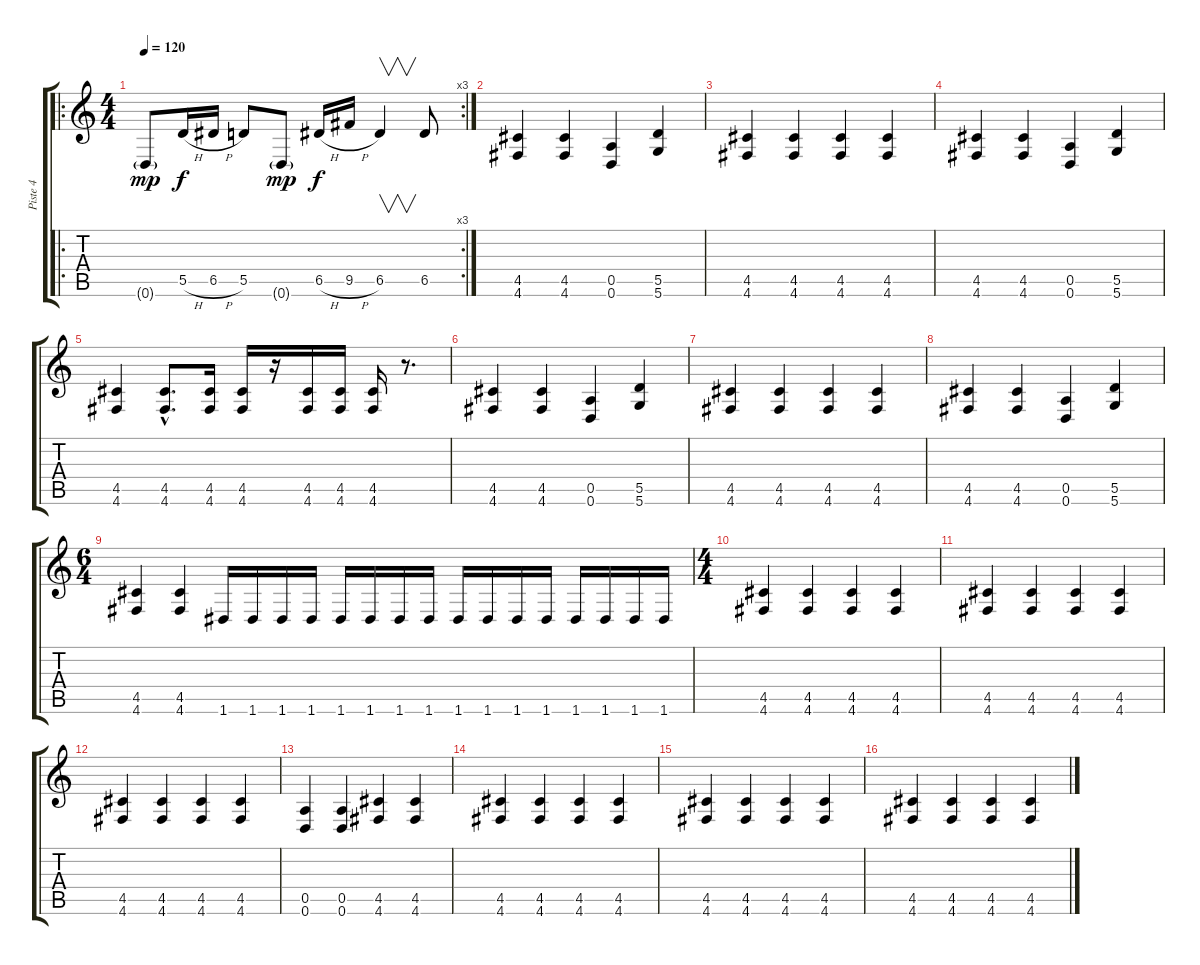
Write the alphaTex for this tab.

\track ("Piste 4" "Piste 4") {instrument distortionguitar}
\staff {score tabs}
\tuning (E4 B3 G3 D3 A2 D2) {hide}
\ro
\rc 3
\ts (4 4)
\tempo 120
\clef g2
\ks c
0.6{g}.8{dy mp} 5.5{h}.16{dy f} 6.5{h}.16 5.5.8 0.6{g}.8{dy mp} 6.5{h}.16{dy f} 9.5{h}.16 6.5.4{v} 6.5.8 |
(4.5 4.6).4 (4.5 4.6).4 (0.5 0.6).4 (5.5 5.6).4 |
(4.5 4.6).4 (4.5 4.6).4 (4.5 4.6).4 (4.5 4.6).4 |
(4.5 4.6).4 (4.5 4.6).4 (0.5 0.6).4 (5.5 5.6).4 |
(4.5 4.6).4 (4.5{hac} 4.6{hac}).8{d} (4.5 4.6).16 (4.5 4.6).16 r.16 (4.5 4.6).16 (4.5 4.6).16 (4.5 4.6).16 r.8{d} |
(4.5 4.6).4 (4.5 4.6).4 (0.5 0.6).4 (5.5 5.6).4 |
(4.5 4.6).4 (4.5 4.6).4 (4.5 4.6).4 (4.5 4.6).4 |
(4.5 4.6).4 (4.5 4.6).4 (0.5 0.6).4 (5.5 5.6).4 |
\ts (6 4)
(4.5 4.6).4 (4.5 4.6).4 1.6.16 1.6.16 1.6.16 1.6.16 1.6.16 1.6.16 1.6.16 1.6.16 1.6.16 1.6.16 1.6.16 1.6.16 1.6.16 1.6.16 1.6.16 1.6.16 |
\ts (4 4)
(4.5 4.6).4 (4.5 4.6).4 (4.5 4.6).4 (4.5 4.6).4 |
(4.5 4.6).4 (4.5 4.6).4 (4.5 4.6).4 (4.5 4.6).4 |
(4.5 4.6).4 (4.5 4.6).4 (4.5 4.6).4 (4.5 4.6).4 |
(0.5 0.6).4 (0.5 0.6).4 (4.5 4.6).4 (4.5 4.6).4 |
(4.5 4.6).4 (4.5 4.6).4 (4.5 4.6).4 (4.5 4.6).4 |
(4.5 4.6).4 (4.5 4.6).4 (4.5 4.6).4 (4.5 4.6).4 |
(4.5 4.6).4 (4.5 4.6).4 (4.5 4.6).4 (4.5 4.6).4
